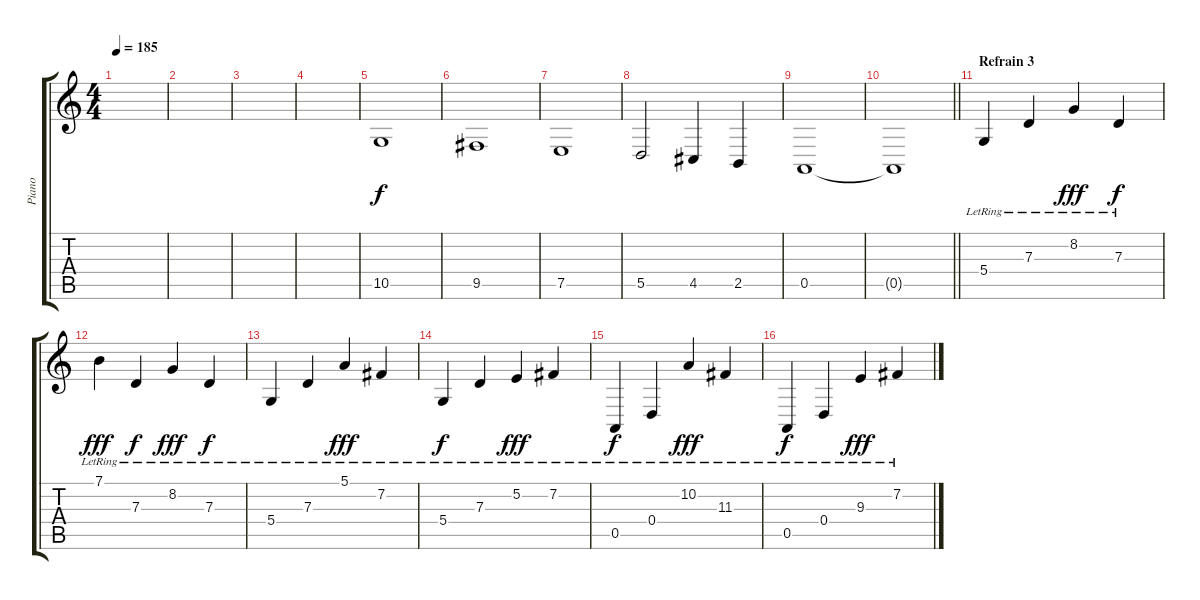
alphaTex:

\track ("Piano" "Piano") {instrument brightacousticpiano}
\staff {score tabs}
\tuning (E4 B3 G3 D3 A2 E2) {hide}
\ts (4 4)
\tempo 185
\clef g2
\ks c
|
|
|
|
10.5.1 |
9.5.1 |
7.5.1 |
5.5.2 4.5.4 2.5.4 |
0.5.1 |
\barLineRight lightlight
0.5{t}.1 |
\section ("" "Refrain 3")
5.4{lr}.4 7.3{lr}.4 8.2{lr}.4{dy fff} 7.3{lr}.4{dy f} |
7.1{lr}.4{dy fff} 7.3{lr}.4{dy f} 8.2{lr}.4{dy fff} 7.3{lr}.4{dy f} |
5.4{lr}.4 7.3{lr}.4 5.1{lr}.4{dy fff} 7.2{lr}.4 |
5.4{lr}.4{dy f} 7.3{lr}.4 5.2{lr}.4{dy fff} 7.2{lr}.4 |
0.5{lr}.4{dy f} 0.4{lr}.4 10.2{lr}.4{dy fff} 11.3{lr}.4 |
0.5{lr}.4{dy f} 0.4{lr}.4 9.3{lr}.4{dy fff} 7.2{lr}.4
